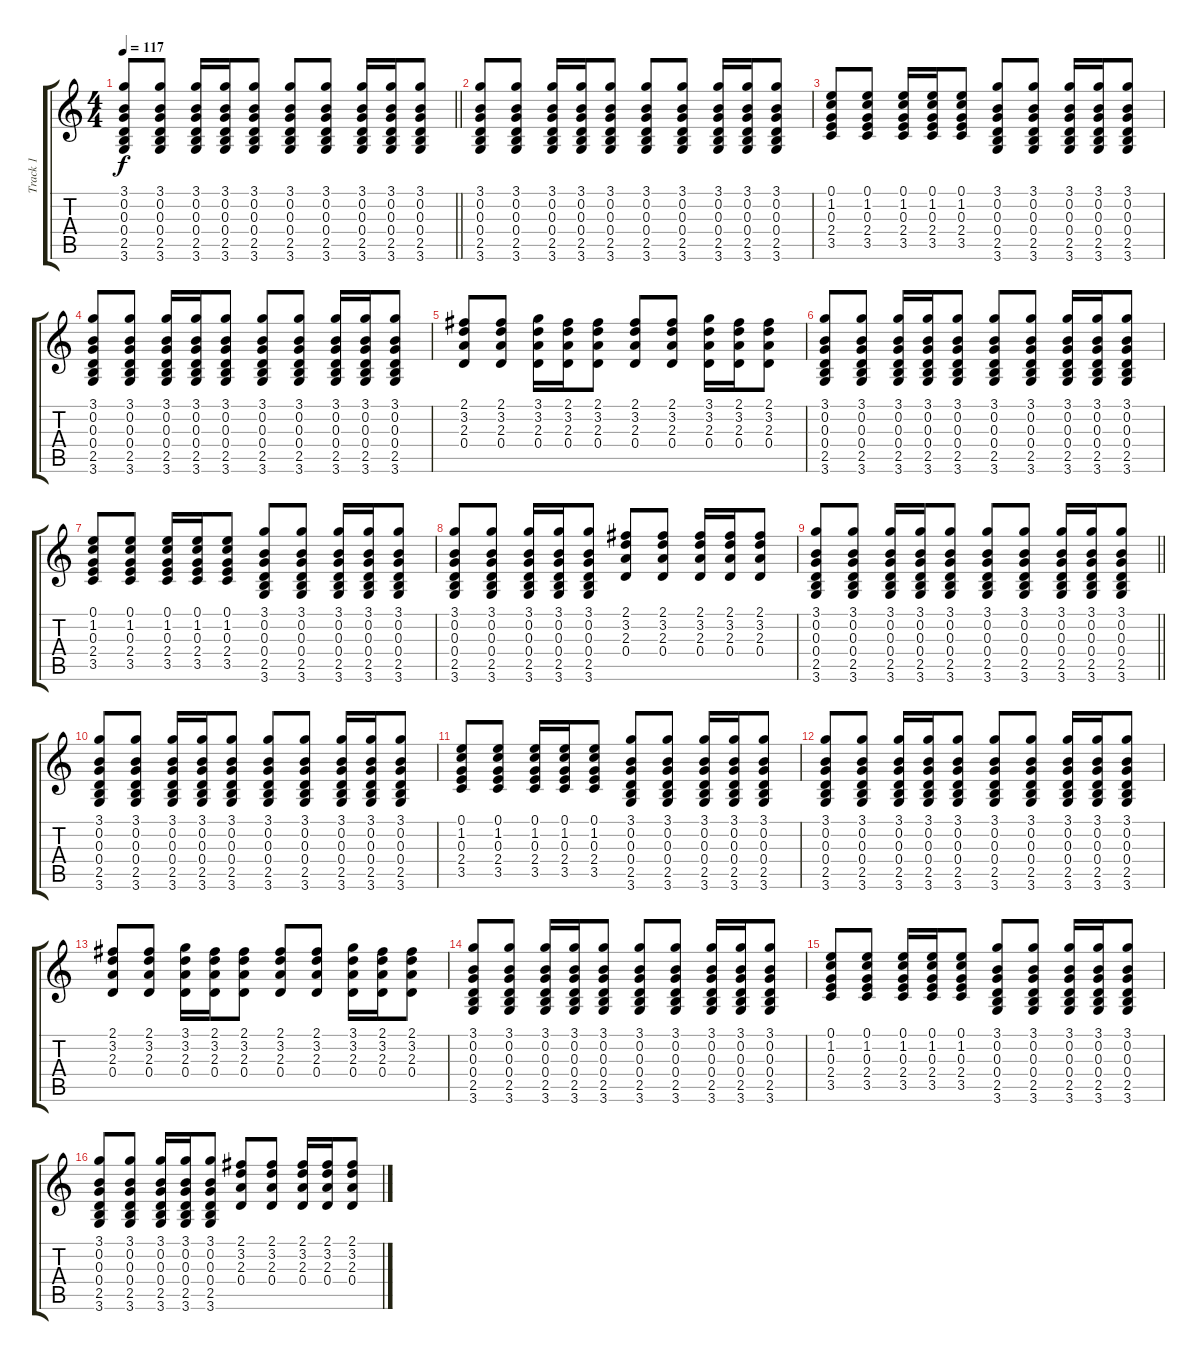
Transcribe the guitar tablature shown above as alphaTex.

\track ("Track 1" "Track 1") {instrument acousticguitarsteel}
\staff {score tabs}
\tuning (E4 B3 G3 D3 A2 E2) {hide}
\ts (4 4)
\tempo 117
\clef g2
\barLineRight lightlight
\ks c
(3.1 0.2 0.3 0.4 2.5 3.6).8{dy f} (3.1 0.2 0.3 0.4 2.5 3.6).8 (3.1 0.2 0.3 0.4 2.5 3.6).16 (3.1 0.2 0.3 0.4 2.5 3.6).16 (3.1 0.2 0.3 0.4 2.5 3.6).8 (3.1 0.2 0.3 0.4 2.5 3.6).8 (3.1 0.2 0.3 0.4 2.5 3.6).8 (3.1 0.2 0.3 0.4 2.5 3.6).16 (3.1 0.2 0.3 0.4 2.5 3.6).16 (3.1 0.2 0.3 0.4 2.5 3.6).8 |
(3.1 0.2 0.3 0.4 2.5 3.6).8 (3.1 0.2 0.3 0.4 2.5 3.6).8 (3.1 0.2 0.3 0.4 2.5 3.6).16 (3.1 0.2 0.3 0.4 2.5 3.6).16 (3.1 0.2 0.3 0.4 2.5 3.6).8 (3.1 0.2 0.3 0.4 2.5 3.6).8 (3.1 0.2 0.3 0.4 2.5 3.6).8 (3.1 0.2 0.3 0.4 2.5 3.6).16 (3.1 0.2 0.3 0.4 2.5 3.6).16 (3.1 0.2 0.3 0.4 2.5 3.6).8 |
(0.1 1.2 0.3 2.4 3.5).8 (0.1 1.2 0.3 2.4 3.5).8 (0.1 1.2 0.3 2.4 3.5).16 (0.1 1.2 0.3 2.4 3.5).16 (0.1 1.2 0.3 2.4 3.5).8 (3.1 0.2 0.3 0.4 2.5 3.6).8 (3.1 0.2 0.3 0.4 2.5 3.6).8 (3.1 0.2 0.3 0.4 2.5 3.6).16 (3.1 0.2 0.3 0.4 2.5 3.6).16 (3.1 0.2 0.3 0.4 2.5 3.6).8 |
(3.1 0.2 0.3 0.4 2.5 3.6).8 (3.1 0.2 0.3 0.4 2.5 3.6).8 (3.1 0.2 0.3 0.4 2.5 3.6).16 (3.1 0.2 0.3 0.4 2.5 3.6).16 (3.1 0.2 0.3 0.4 2.5 3.6).8 (3.1 0.2 0.3 0.4 2.5 3.6).8 (3.1 0.2 0.3 0.4 2.5 3.6).8 (3.1 0.2 0.3 0.4 2.5 3.6).16 (3.1 0.2 0.3 0.4 2.5 3.6).16 (3.1 0.2 0.3 0.4 2.5 3.6).8 |
(2.1 3.2 2.3 0.4).8 (2.1 3.2 2.3 0.4).8 (3.1 3.2 2.3 0.4).16 (2.1 3.2 2.3 0.4).16 (2.1 3.2 2.3 0.4).8 (2.1 3.2 2.3 0.4).8 (2.1 3.2 2.3 0.4).8 (3.1 3.2 2.3 0.4).16 (2.1 3.2 2.3 0.4).16 (2.1 3.2 2.3 0.4).8 |
(3.1 0.2 0.3 0.4 2.5 3.6).8 (3.1 0.2 0.3 0.4 2.5 3.6).8 (3.1 0.2 0.3 0.4 2.5 3.6).16 (3.1 0.2 0.3 0.4 2.5 3.6).16 (3.1 0.2 0.3 0.4 2.5 3.6).8 (3.1 0.2 0.3 0.4 2.5 3.6).8 (3.1 0.2 0.3 0.4 2.5 3.6).8 (3.1 0.2 0.3 0.4 2.5 3.6).16 (3.1 0.2 0.3 0.4 2.5 3.6).16 (3.1 0.2 0.3 0.4 2.5 3.6).8 |
(0.1 1.2 0.3 2.4 3.5).8 (0.1 1.2 0.3 2.4 3.5).8 (0.1 1.2 0.3 2.4 3.5).16 (0.1 1.2 0.3 2.4 3.5).16 (0.1 1.2 0.3 2.4 3.5).8 (3.1 0.2 0.3 0.4 2.5 3.6).8 (3.1 0.2 0.3 0.4 2.5 3.6).8 (3.1 0.2 0.3 0.4 2.5 3.6).16 (3.1 0.2 0.3 0.4 2.5 3.6).16 (3.1 0.2 0.3 0.4 2.5 3.6).8 |
(3.1 0.2 0.3 0.4 2.5 3.6).8 (3.1 0.2 0.3 0.4 2.5 3.6).8 (3.1 0.2 0.3 0.4 2.5 3.6).16 (3.1 0.2 0.3 0.4 2.5 3.6).16 (3.1 0.2 0.3 0.4 2.5 3.6).8 (2.1 3.2 2.3 0.4).8 (2.1 3.2 2.3 0.4).8 (2.1 3.2 2.3 0.4).16 (2.1 3.2 2.3 0.4).16 (2.1 3.2 2.3 0.4).8 |
\barLineRight lightlight
(3.1 0.2 0.3 0.4 2.5 3.6).8 (3.1 0.2 0.3 0.4 2.5 3.6).8 (3.1 0.2 0.3 0.4 2.5 3.6).16 (3.1 0.2 0.3 0.4 2.5 3.6).16 (3.1 0.2 0.3 0.4 2.5 3.6).8 (3.1 0.2 0.3 0.4 2.5 3.6).8 (3.1 0.2 0.3 0.4 2.5 3.6).8 (3.1 0.2 0.3 0.4 2.5 3.6).16 (3.1 0.2 0.3 0.4 2.5 3.6).16 (3.1 0.2 0.3 0.4 2.5 3.6).8 |
(3.1 0.2 0.3 0.4 2.5 3.6).8 (3.1 0.2 0.3 0.4 2.5 3.6).8 (3.1 0.2 0.3 0.4 2.5 3.6).16 (3.1 0.2 0.3 0.4 2.5 3.6).16 (3.1 0.2 0.3 0.4 2.5 3.6).8 (3.1 0.2 0.3 0.4 2.5 3.6).8 (3.1 0.2 0.3 0.4 2.5 3.6).8 (3.1 0.2 0.3 0.4 2.5 3.6).16 (3.1 0.2 0.3 0.4 2.5 3.6).16 (3.1 0.2 0.3 0.4 2.5 3.6).8 |
(0.1 1.2 0.3 2.4 3.5).8 (0.1 1.2 0.3 2.4 3.5).8 (0.1 1.2 0.3 2.4 3.5).16 (0.1 1.2 0.3 2.4 3.5).16 (0.1 1.2 0.3 2.4 3.5).8 (3.1 0.2 0.3 0.4 2.5 3.6).8 (3.1 0.2 0.3 0.4 2.5 3.6).8 (3.1 0.2 0.3 0.4 2.5 3.6).16 (3.1 0.2 0.3 0.4 2.5 3.6).16 (3.1 0.2 0.3 0.4 2.5 3.6).8 |
(3.1 0.2 0.3 0.4 2.5 3.6).8 (3.1 0.2 0.3 0.4 2.5 3.6).8 (3.1 0.2 0.3 0.4 2.5 3.6).16 (3.1 0.2 0.3 0.4 2.5 3.6).16 (3.1 0.2 0.3 0.4 2.5 3.6).8 (3.1 0.2 0.3 0.4 2.5 3.6).8 (3.1 0.2 0.3 0.4 2.5 3.6).8 (3.1 0.2 0.3 0.4 2.5 3.6).16 (3.1 0.2 0.3 0.4 2.5 3.6).16 (3.1 0.2 0.3 0.4 2.5 3.6).8 |
(2.1 3.2 2.3 0.4).8 (2.1 3.2 2.3 0.4).8 (3.1 3.2 2.3 0.4).16 (2.1 3.2 2.3 0.4).16 (2.1 3.2 2.3 0.4).8 (2.1 3.2 2.3 0.4).8 (2.1 3.2 2.3 0.4).8 (3.1 3.2 2.3 0.4).16 (2.1 3.2 2.3 0.4).16 (2.1 3.2 2.3 0.4).8 |
(3.1 0.2 0.3 0.4 2.5 3.6).8 (3.1 0.2 0.3 0.4 2.5 3.6).8 (3.1 0.2 0.3 0.4 2.5 3.6).16 (3.1 0.2 0.3 0.4 2.5 3.6).16 (3.1 0.2 0.3 0.4 2.5 3.6).8 (3.1 0.2 0.3 0.4 2.5 3.6).8 (3.1 0.2 0.3 0.4 2.5 3.6).8 (3.1 0.2 0.3 0.4 2.5 3.6).16 (3.1 0.2 0.3 0.4 2.5 3.6).16 (3.1 0.2 0.3 0.4 2.5 3.6).8 |
(0.1 1.2 0.3 2.4 3.5).8 (0.1 1.2 0.3 2.4 3.5).8 (0.1 1.2 0.3 2.4 3.5).16 (0.1 1.2 0.3 2.4 3.5).16 (0.1 1.2 0.3 2.4 3.5).8 (3.1 0.2 0.3 0.4 2.5 3.6).8 (3.1 0.2 0.3 0.4 2.5 3.6).8 (3.1 0.2 0.3 0.4 2.5 3.6).16 (3.1 0.2 0.3 0.4 2.5 3.6).16 (3.1 0.2 0.3 0.4 2.5 3.6).8 |
(3.1 0.2 0.3 0.4 2.5 3.6).8 (3.1 0.2 0.3 0.4 2.5 3.6).8 (3.1 0.2 0.3 0.4 2.5 3.6).16 (3.1 0.2 0.3 0.4 2.5 3.6).16 (3.1 0.2 0.3 0.4 2.5 3.6).8 (2.1 3.2 2.3 0.4).8 (2.1 3.2 2.3 0.4).8 (2.1 3.2 2.3 0.4).16 (2.1 3.2 2.3 0.4).16 (2.1 3.2 2.3 0.4).8
